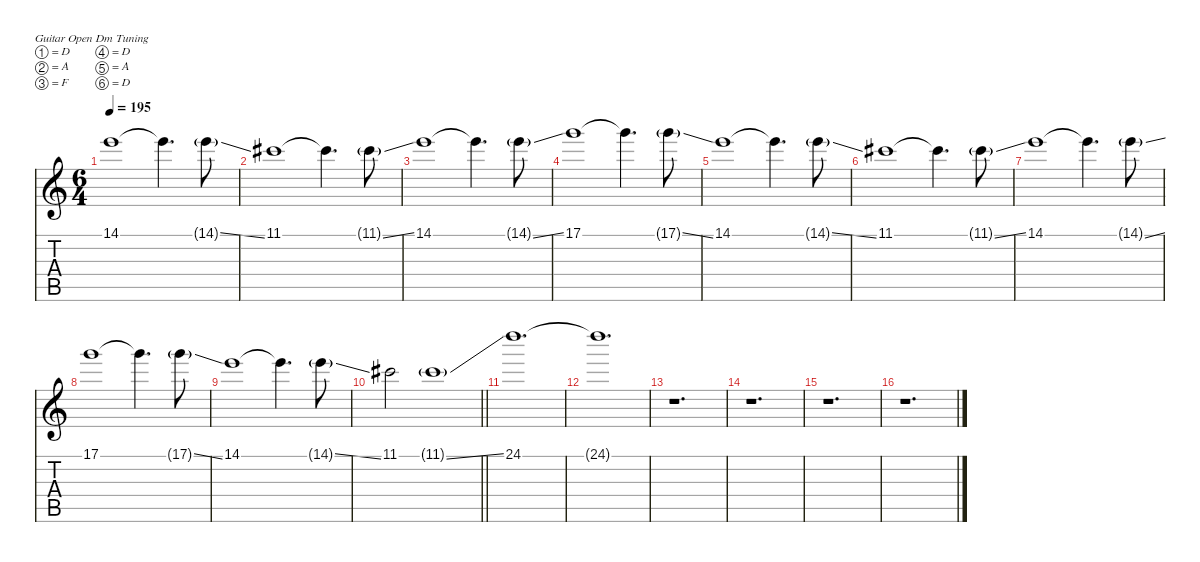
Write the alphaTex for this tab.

\defaultSystemsLayout 4
\hideDynamics
\bracketExtendMode nobrackets
\singleTrackTrackNamePolicy hidden
\multiTrackTrackNamePolicy hidden
\firstSystemTrackNameMode fullname
\firstSystemTrackNameOrientation horizontal
\otherSystemsTrackNameOrientation horizontal
\track ("Leading" "dist.guit.") {defaultSystemsLayout 4 instrument distortionguitar}
\staff {score tabs}
\tuning (D4 A3 F3 D3 A2 D2)
\ts (6 4)
\tempo 195
\clef g2
\ks c
14.1.1{dy f beam Down} 14.1{t}.4{d beam Down} 14.1{ss g}.8{dy mf beam Down} |
11.1{acc #}.1{dy f beam Down} 11.1{t acc #}.4{d beam Down} 11.1{ss g acc #}.8{dy mf beam Down} |
14.1.1{dy f beam Down} 14.1{t}.4{d beam Down} 14.1{ss g}.8{dy mf beam Down} |
17.1.1{dy fff beam Down} 17.1{t}.4{d dy f beam Down} 17.1{ss g}.8{dy mf beam Down} |
14.1.1{dy f beam Down} 14.1{t}.4{d beam Down} 14.1{ss g}.8{dy mf beam Down} |
11.1{acc #}.1{dy f beam Down} 11.1{t acc #}.4{d beam Down} 11.1{ss g acc #}.8{dy mf beam Down} |
14.1.1{dy f beam Down} 14.1{t}.4{d beam Down} 14.1{ss g}.8{dy mf beam Down} |
17.1.1{dy fff beam Down} 17.1{t}.4{d dy f beam Down} 17.1{ss g}.8{dy mf beam Down} |
14.1.1{dy f beam Down} 14.1{t}.4{d beam Down} 14.1{ss g}.8{dy mf beam Down} |
\barLineRight lightlight
11.1{acc #}.2{dy f beam Down} 11.1{ss g acc #}.1{dy mf beam Down} |
24.1.1{d dy ff beam Down} |
24.1{t}.1{d dy f beam Down} |
r.1{d beam Down} |
r.1{d beam Down} |
r.1{d beam Down} |
r.1{d beam Down}
